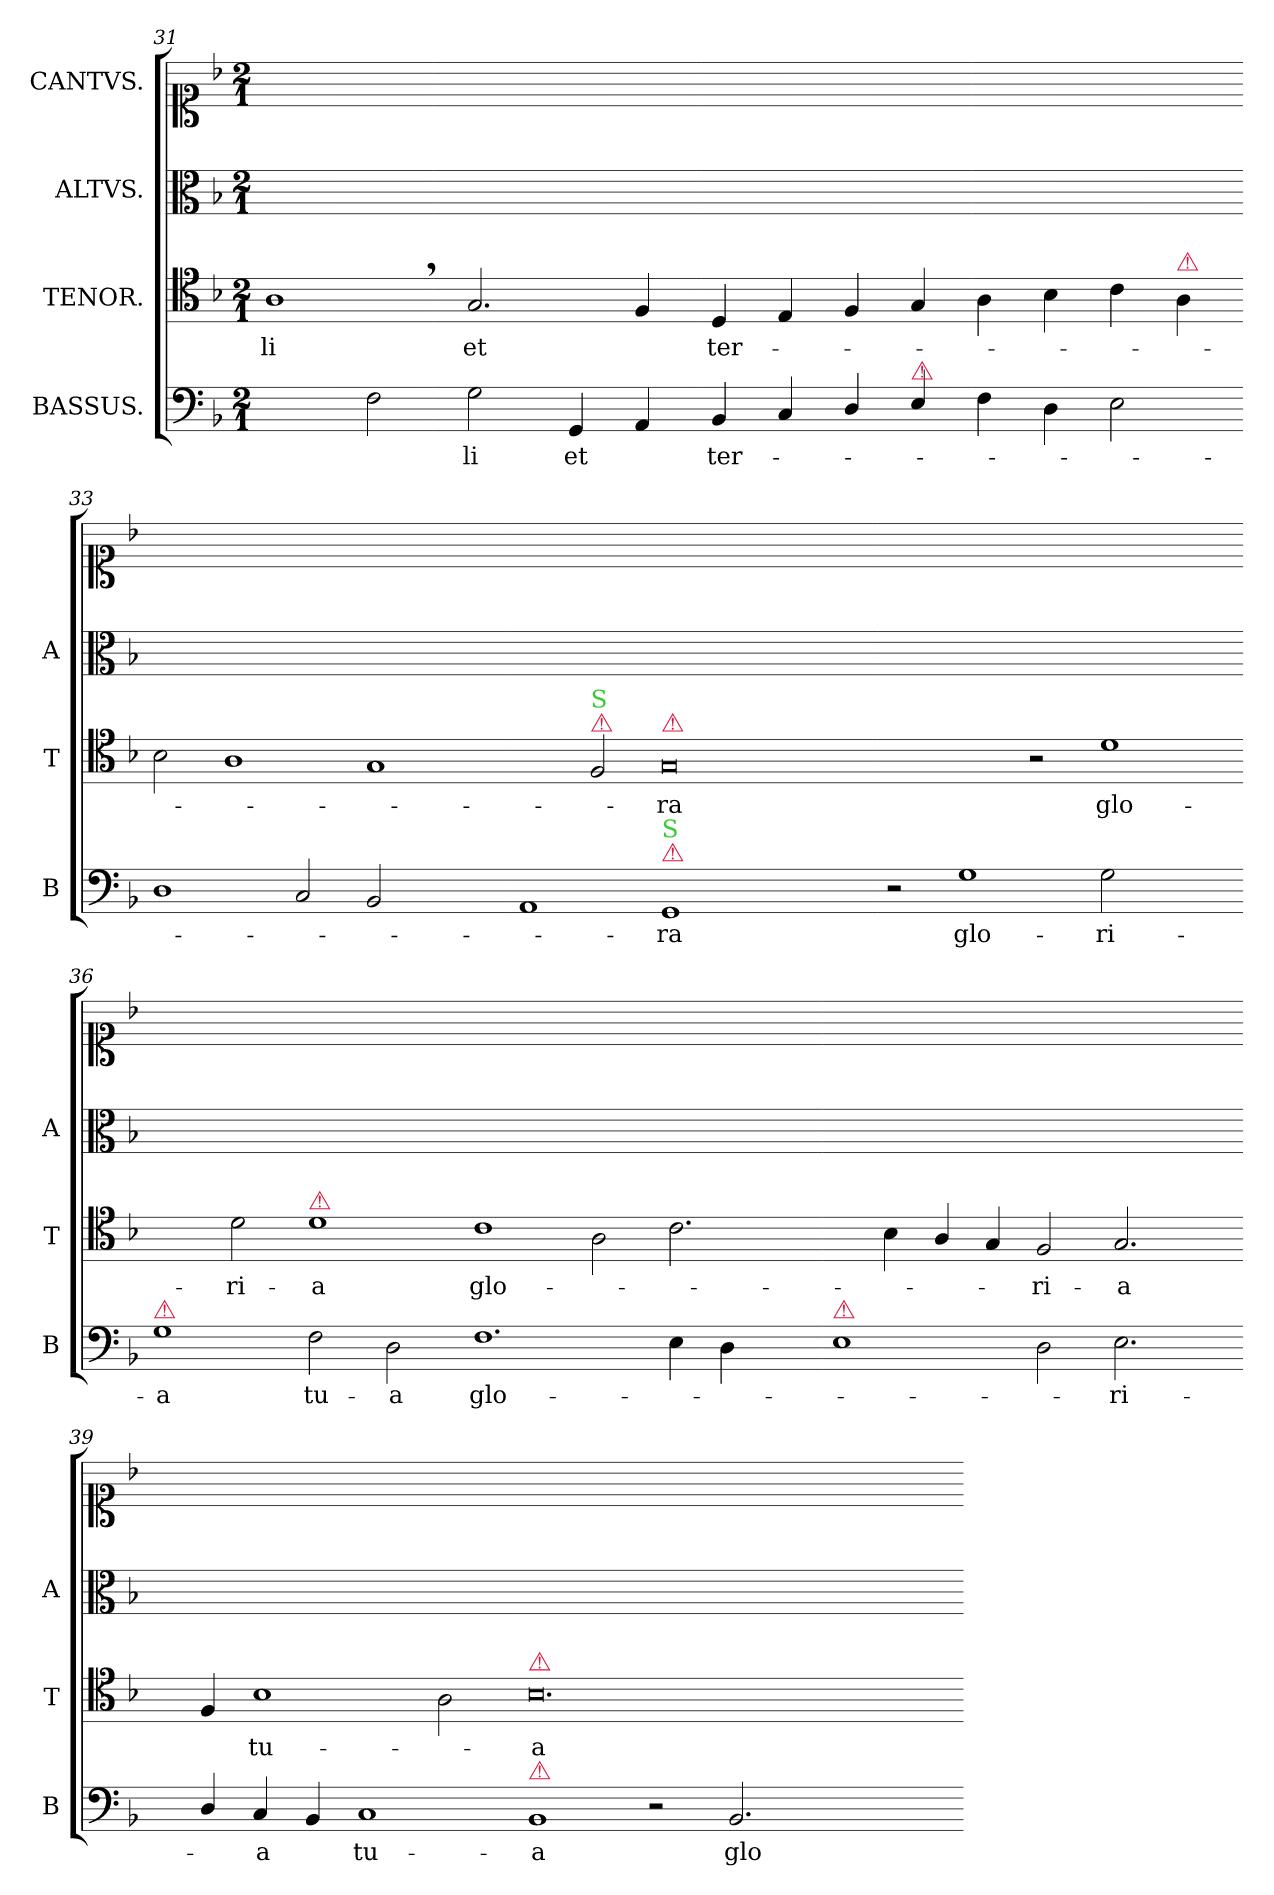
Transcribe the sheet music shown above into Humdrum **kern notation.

**kern	**text	**kern	**text	**kern	**kern
*part4	*part4	*part3	*part3	*part2	*part1
*staff4	*staff4	*staff3	*staff3	*staff2	*staff1
*I"BASSUS.	*	*I"TENOR.	*	*I"ALTVS.	*I"CANTVS.
*I'B	*	*I'T	*	*I'A	*
*clefF4	*	*clefC4	*	*clefC3	*clefC1
*k[b-]	*	*k[b-]	*	*k[b-]	*k[b-]
*M2/1	*	*M2/1	*	*M2/1	*M2/1
=31	=31	=31	=31	=31	=31
2ryy	.	1A,\	-li	0ryy	0ryy
2F\	.	.	.	.	.
2G\	-li	2.G/	et	.	.
4GG/	et	.	.	.	.
4AA/	.	4F/	.	.	.
=32-	=32-	=32-	=32-	=32-	=32-
4BB-/	ter-	4D/	ter-	0ryy	0ryy
4C/	.	4E/	.	.	.
4D/	.	4F/	.	.	.
!LO:TX:a:color=crimson:t=⚠	!	!	!	!	!
4E/	.	4G/	.	.	.
4F\	.	4A\	.	.	.
4D\	.	4B-\	.	.	.
2E\	.	4c\	.	.	.
!	!	!LO:TX:a:color=crimson:t=⚠	!	!	!
.	.	4A\	.	.	.
=33-	=33-	=33-	=33-	=33-	=33-
1D\	.	2B-\	.	0ryy	0ryy
.	.	1A\	.	.	.
2C/	.	.	.	.	.
2BB-/	.	1G/	.	.	.
2ryy	.	.	.	2ryy	2ryy
=34-	=34-	=34-	=34-	=34-	=34-
1AA/	.	2ryy	.	0ryy	0ryy
!	!	!LO:TX:a:color=crimson:t=⚠	!	!	!
!	!	!LO:TX:a:color=limegreen:t=S	!	!	!
.	.	2F/	.	.	.
!	!	!LO:TX:a:color=crimson:t=⚠	!	!	!
!LO:TX:a:color=crimson:t=⚠	!	!	!	!	!
!LO:TX:a:color=limegreen:t=S	!	!	!	!	!
1GG/	-ra	0G/	-ra	.	.
1ryy	.	.	.	1ryy	1ryy
=35-	=35-	=35-	=35-	=35-	=35-
2r	.	1ryy	.	0ryy	0ryy
1G\	glo-	.	.	.	.
.	.	2r	.	.	.
2G\	-ri-	1d\	glo-	.	.
2ryy	.	.	.	2ryy	2ryy
=36-	=36-	=36-	=36-	=36-	=36-
!LO:TX:a:color=crimson:t=⚠	!	!	!	!	!
1G\	-a	2ryy	.	0ryy	0ryy
.	.	2d\	-ri-	.	.
!	!	!LO:TX:a:color=crimson:t=⚠	!	!	!
2F\	tu-	1d\	-a	.	.
2D\	-a	.	.	.	.
=37-	=37-	=37-	=37-	=37-	=37-
1.F\	glo-	1c\	glo-	0ryy	0ryy
.	.	2A\	.	.	.
4E\	.	2.c\	.	.	.
4D\	.	.	.	.	.
4ryy	.	.	.	4ryy	4ryy
=38-	=38-	=38-	=38-	=38-	=38-
!LO:TX:a:color=crimson:t=⚠	!	!	!	!	!
1E\	.	4ryy	.	0ryy	0ryy
.	.	4B-\	.	.	.
.	.	4A/	.	.	.
.	.	4G/	.	.	.
2D\	.	2F/	-ri-	.	.
2.E\	-ri-	2.G/	-a	.	.
.	.	.	.	4ryy	4ryy
=39-	=39-	=39-	=39-	=39-	=39-
4ryy	.	4ryy	.	0ryy	0ryy
4D/	.	4F/	.	.	.
4C/	-a	1B-\	tu-	.	.
4BB-/	.	.	.	.	.
1C/	tu-	.	.	.	.
.	.	2A\	.	.	.
=40-	=40-	=40-	=40-	=40-	=40-
!	!	!LO:TX:a:color=crimson:t=⚠	!	!	!
!LO:TX:a:color=crimson:t=⚠	!	!	!	!	!
1BB-/	-a	0.B-\	-a	0ryy	0ryy
2r	.	.	.	.	.
2.BB-/	glo-	.	.	.	.
.	.	.	.	1ryy	1ryy
2.ryy	.	.	.	.	.
=-	=-	=-	=-	=-	=-
*-	*-	*-	*-	*-	*-
